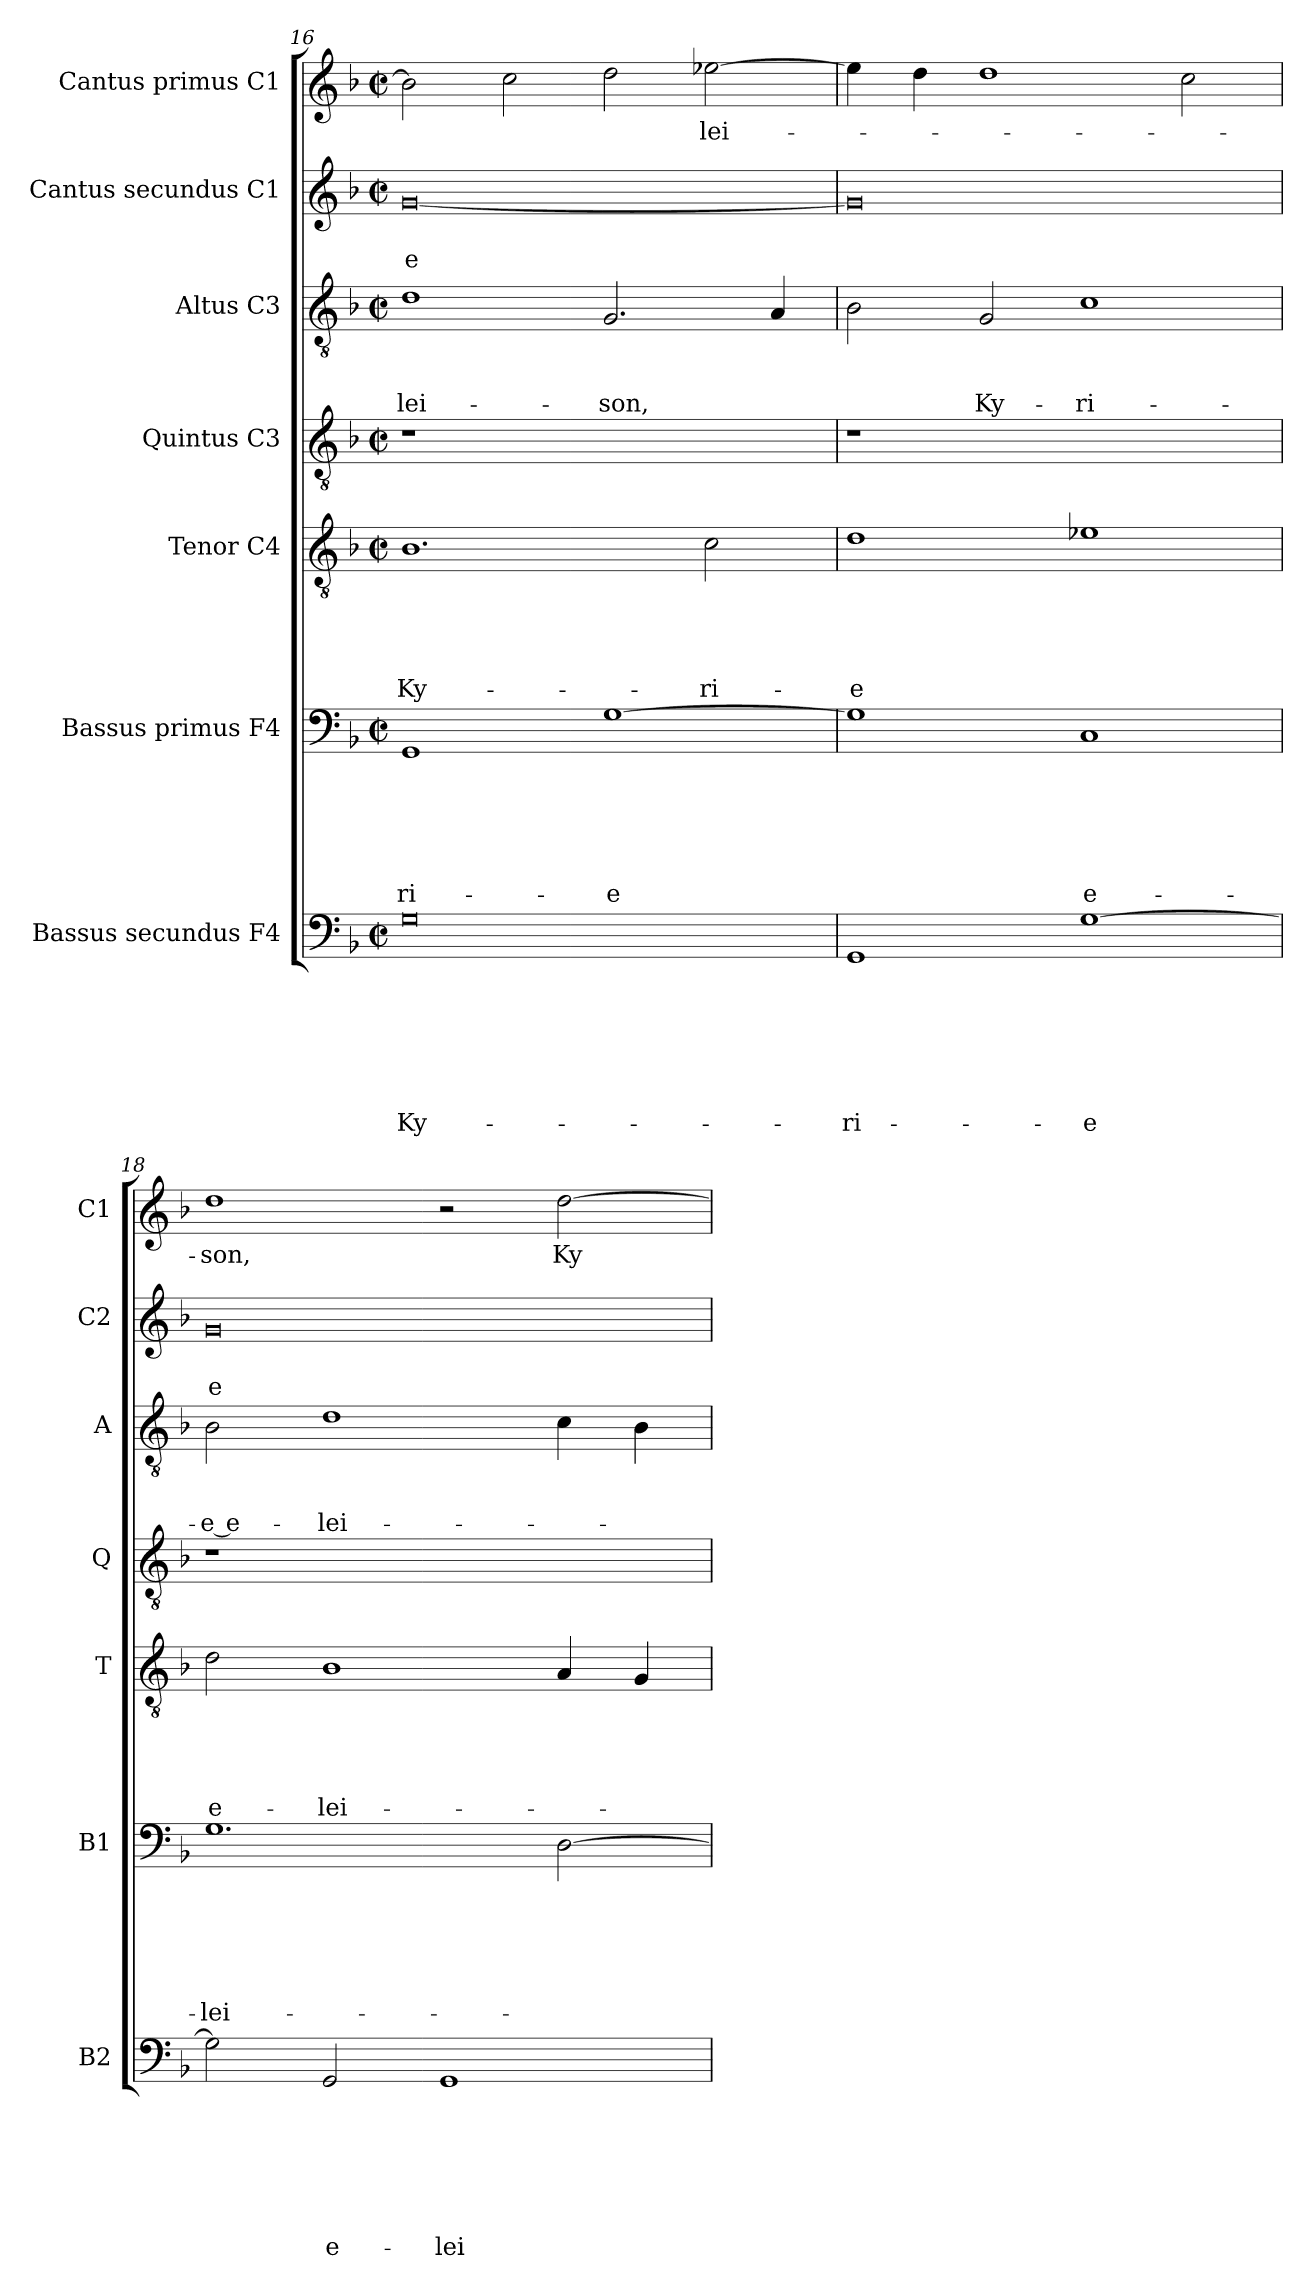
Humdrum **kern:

**kern	**text	**text	**text	**text	**text	**text	**text	**kern	**text	**text	**text	**text	**text	**text	**kern	**text	**text	**text	**text	**text	**kern	**kern	**text	**text	**text	**kern	**text	**text	**kern	**text
*part7	*part7	*part7	*part7	*part7	*part7	*part7	*part7	*part6	*part6	*part6	*part6	*part6	*part6	*part6	*part5	*part5	*part5	*part5	*part5	*part5	*part4	*part3	*part3	*part3	*part3	*part2	*part2	*part2	*part1	*part1
*staff7	*staff7	*staff7	*staff7	*staff7	*staff7	*staff7	*staff7	*staff6	*staff6	*staff6	*staff6	*staff6	*staff6	*staff6	*staff5	*staff5	*staff5	*staff5	*staff5	*staff5	*staff4	*staff3	*staff3	*staff3	*staff3	*staff2	*staff2	*staff2	*staff1	*staff1
*I"Bassus secundus F4	*	*	*	*	*	*	*	*I"Bassus primus F4	*	*	*	*	*	*	*I"Tenor C4	*	*	*	*	*	*I"Quintus C3	*I"Altus C3	*	*	*	*I"Cantus secundus C1	*	*	*I"Cantus  primus C1	*
*I'B2	*	*	*	*	*	*	*	*I'B1	*	*	*	*	*	*	*I'T	*	*	*	*	*	*I'Q	*I'A	*	*	*	*I'C2	*	*	*I'C1	*
*clefF4	*	*	*	*	*	*	*	*clefF4	*	*	*	*	*	*	*clefGv2	*	*	*	*	*	*clefGv2	*clefGv2	*	*	*	*clefG2	*	*	*clefG2	*
*k[b-]	*	*	*	*	*	*	*	*k[b-]	*	*	*	*	*	*	*k[b-]	*	*	*	*	*	*k[b-]	*k[b-]	*	*	*	*k[b-]	*	*	*k[b-]	*
*d:	*	*	*	*	*	*	*	*d:	*	*	*	*	*	*	*d:	*	*	*	*	*	*d:	*d:	*	*	*	*d:	*	*	*d:	*
*M2/2	*	*	*	*	*	*	*	*M2/2	*	*	*	*	*	*	*M2/2	*	*	*	*	*	*M2/2	*M2/2	*	*	*	*M2/2	*	*	*M2/2	*
*met(c|)	*	*	*	*	*	*	*	*met(c|)	*	*	*	*	*	*	*met(c|)	*	*	*	*	*	*met(c|)	*met(c|)	*	*	*	*met(c|)	*	*	*met(c|)	*
=16	=16	=16	=16	=16	=16	=16	=16	=16	=16	=16	=16	=16	=16	=16	=16	=16	=16	=16	=16	=16	=16	=16	=16	=16	=16	=16	=16	=16	=16	=16
!	!	!	!	!	!	!	!LO:LY:b	!	!	!	!	!	!	!LO:LY:b	!	!	!	!	!	!LO:LY:b	!	!	!	!	!LO:LY:b	!	!	!LO:LY:b	!	!
0G	.	.	.	.	.	.	Ky-	1GG	.	.	.	.	.	-ri-	1.B-	.	.	.	.	Ky-	1r	1d	.	.	-lei-	[0g	.	-e	2b-\]	.
.	.	.	.	.	.	.	.	.	.	.	.	.	.	.	.	.	.	.	.	.	.	.	.	.	.	.	.	.	2cc\	.
!	!	!	!	!	!	!	!	!	!	!	!	!	!	!LO:LY:b	!	!	!	!	!	!	!	!	!	!	!LO:LY:b	!	!	!	!	!
.	.	.	.	.	.	.	.	[1G	.	.	.	.	.	-e	.	.	.	.	.	.	1ryy	2.G/	.	.	-son,	.	.	.	2dd\	.
!	!	!	!	!	!	!	!	!	!	!	!	!	!	!	!	!	!	!	!	!LO:LY:b	!	!	!	!	!	!	!	!	!	!LO:LY:b
.	.	.	.	.	.	.	.	.	.	.	.	.	.	.	2c\	.	.	.	.	-ri-	.	.	.	.	.	.	.	.	[2ee-X\	-lei-
.	.	.	.	.	.	.	.	.	.	.	.	.	.	.	.	.	.	.	.	.	.	4A/	.	.	.	.	.	.	.	.
=17	=17	=17	=17	=17	=17	=17	=17	=17	=17	=17	=17	=17	=17	=17	=17	=17	=17	=17	=17	=17	=17	=17	=17	=17	=17	=17	=17	=17	=17	=17
!	!	!	!	!	!	!	!LO:LY:b	!	!	!	!	!	!	!	!	!	!	!	!	!LO:LY:b	!	!	!	!	!	!	!	!	!	!
1GG	.	.	.	.	.	.	-ri-	1G]	.	.	.	.	.	.	1d	.	.	.	.	-e	1r	2B-\	.	.	.	0g]	.	.	4ee-\]	.
.	.	.	.	.	.	.	.	.	.	.	.	.	.	.	.	.	.	.	.	.	.	.	.	.	.	.	.	.	4dd\	.
!	!	!	!	!	!	!	!	!	!	!	!	!	!	!	!	!	!	!	!	!	!	!	!	!	!LO:LY:b	!	!	!	!	!
.	.	.	.	.	.	.	.	.	.	.	.	.	.	.	.	.	.	.	.	.	.	2G/	.	.	Ky-	.	.	.	1dd	.
!	!	!	!	!	!	!	!LO:LY:b	!	!	!	!	!	!	!LO:LY:b	!	!	!	!	!	!	!	!	!	!	!LO:LY:b	!	!	!	!	!
[1G	.	.	.	.	.	.	-e	1C	.	.	.	.	.	e-	1e-X	.	.	.	.	.	1ryy	1c	.	.	-ri-	.	.	.	.	.
.	.	.	.	.	.	.	.	.	.	.	.	.	.	.	.	.	.	.	.	.	.	.	.	.	.	.	.	.	2cc\	.
!!LO:LB:g=z
=18	=18	=18	=18	=18	=18	=18	=18	=18	=18	=18	=18	=18	=18	=18	=18	=18	=18	=18	=18	=18	=18	=18	=18	=18	=18	=18	=18	=18	=18	=18
!	!	!	!	!	!	!	!	!	!	!	!	!	!	!LO:LY:b	!	!	!	!	!	!LO:LY:b	!	!	!	!	!LO:LY:b	!	!	!LO:LY:b	!	!LO:LY:b
2G\]	.	.	.	.	.	.	.	1.G	.	.	.	.	.	-lei-	2d\	.	.	.	.	e-	1r	2B-\	.	.	-e e-	0g	.	e-	1dd	-son,
!	!	!	!	!	!	!	!LO:LY:b	!	!	!	!	!	!	!	!	!	!	!	!	!LO:LY:b	!	!	!	!	!LO:LY:b	!	!	!	!	!
2GG/	.	.	.	.	.	.	e-	.	.	.	.	.	.	.	1B-	.	.	.	.	-lei-	.	1d	.	.	-lei-	.	.	.	.	.
!	!	!	!	!	!	!	!LO:LY:b	!	!	!	!	!	!	!	!	!	!	!	!	!	!	!	!	!	!	!	!	!	!	!
1GG	.	.	.	.	.	.	-lei-	.	.	.	.	.	.	.	.	.	.	.	.	.	1ryy	.	.	.	.	.	.	.	2r	.
!	!	!	!	!	!	!	!	!	!	!	!	!	!	!	!	!	!	!	!	!	!	!	!	!	!	!	!	!	!	!LO:LY:b
.	.	.	.	.	.	.	.	[2D\	.	.	.	.	.	.	4A/	.	.	.	.	.	.	4c\	.	.	.	.	.	.	[2dd\	Ky-
.	.	.	.	.	.	.	.	.	.	.	.	.	.	.	4G/	.	.	.	.	.	.	4B-\	.	.	.	.	.	.	.	.
=	=	=	=	=	=	=	=	=	=	=	=	=	=	=	=	=	=	=	=	=	=	=	=	=	=	=	=	=	=	=
*-	*-	*-	*-	*-	*-	*-	*-	*-	*-	*-	*-	*-	*-	*-	*-	*-	*-	*-	*-	*-	*-	*-	*-	*-	*-	*-	*-	*-	*-	*-
